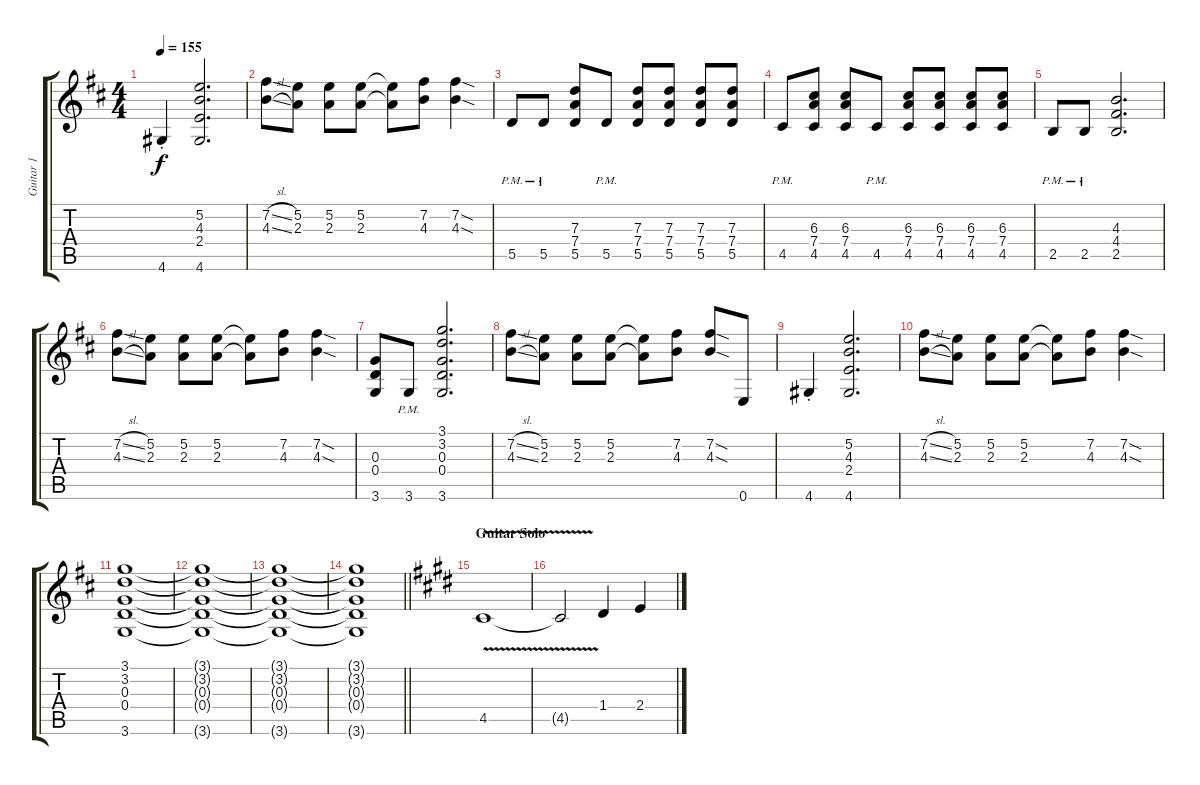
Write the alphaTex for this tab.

\track ("Guitar 1" "Guitar 1") {instrument overdrivenguitar}
\staff {score tabs}
\tuning (E4 B3 G3 D3 A2 E2) {hide}
\ts (4 4)
\tempo 155
\clef g2
\ks d
4.6{st}.4{dy f} (5.2 4.3 2.4 4.6).2{d} |
(7.2{sl} 4.3{sl}).8 (5.2 2.3).8 (5.2 2.3).8 (5.2 2.3).8 (5.2{t} 2.3{t}).8 (7.2 4.3).8 (7.2{sod} 4.3{sod}).4 |
5.5{pm}.8 5.5{pm}.8 (7.3 7.4 5.5).8 5.5{pm}.8 (7.3 7.4 5.5).8 (7.3 7.4 5.5).8 (7.3 7.4 5.5).8 (7.3 7.4 5.5).8 |
4.5{pm}.8 (6.3 7.4 4.5).8 (6.3 7.4 4.5).8 4.5{pm}.8 (6.3 7.4 4.5).8 (6.3 7.4 4.5).8 (6.3 7.4 4.5).8 (6.3 7.4 4.5).8 |
2.5{pm}.8 2.5{pm}.8 (4.3 4.4 2.5).2{d} |
(7.2{sl} 4.3{sl}).8 (5.2 2.3).8 (5.2 2.3).8 (5.2 2.3).8 (5.2{t} 2.3{t}).8 (7.2 4.3).8 (7.2{sod} 4.3{sod}).4 |
(0.3 0.4 3.6).8 3.6{pm}.8 (3.1 3.2 0.3 0.4 3.6).2{d} |
(7.2{sl} 4.3{sl}).8 (5.2 2.3).8 (5.2 2.3).8 (5.2 2.3).8 (5.2{t} 2.3{t}).8 (7.2 4.3).8 (7.2{sod} 4.3{sod}).8 0.6.8 |
4.6{st}.4 (5.2 4.3 2.4 4.6).2{d} |
(7.2{sl} 4.3{sl}).8 (5.2 2.3).8 (5.2 2.3).8 (5.2 2.3).8 (5.2{t} 2.3{t}).8 (7.2 4.3).8 (7.2{sod} 4.3{sod}).4 |
(3.1 3.2 0.3 0.4 3.6).1 |
(3.1{t} 3.2{t} 0.3{t} 0.4{t} 3.6{t}).1 |
(3.1{t} 3.2{t} 0.3{t} 0.4{t} 3.6{t}).1 |
\barLineRight lightlight
(3.1{t} 3.2{t} 0.3{t} 0.4{t} 3.6{t}).1 |
\section ("" "Guitar Solo")
\ks e
4.5{v}.1 |
4.5{t}.2 1.4.4 2.4.4
